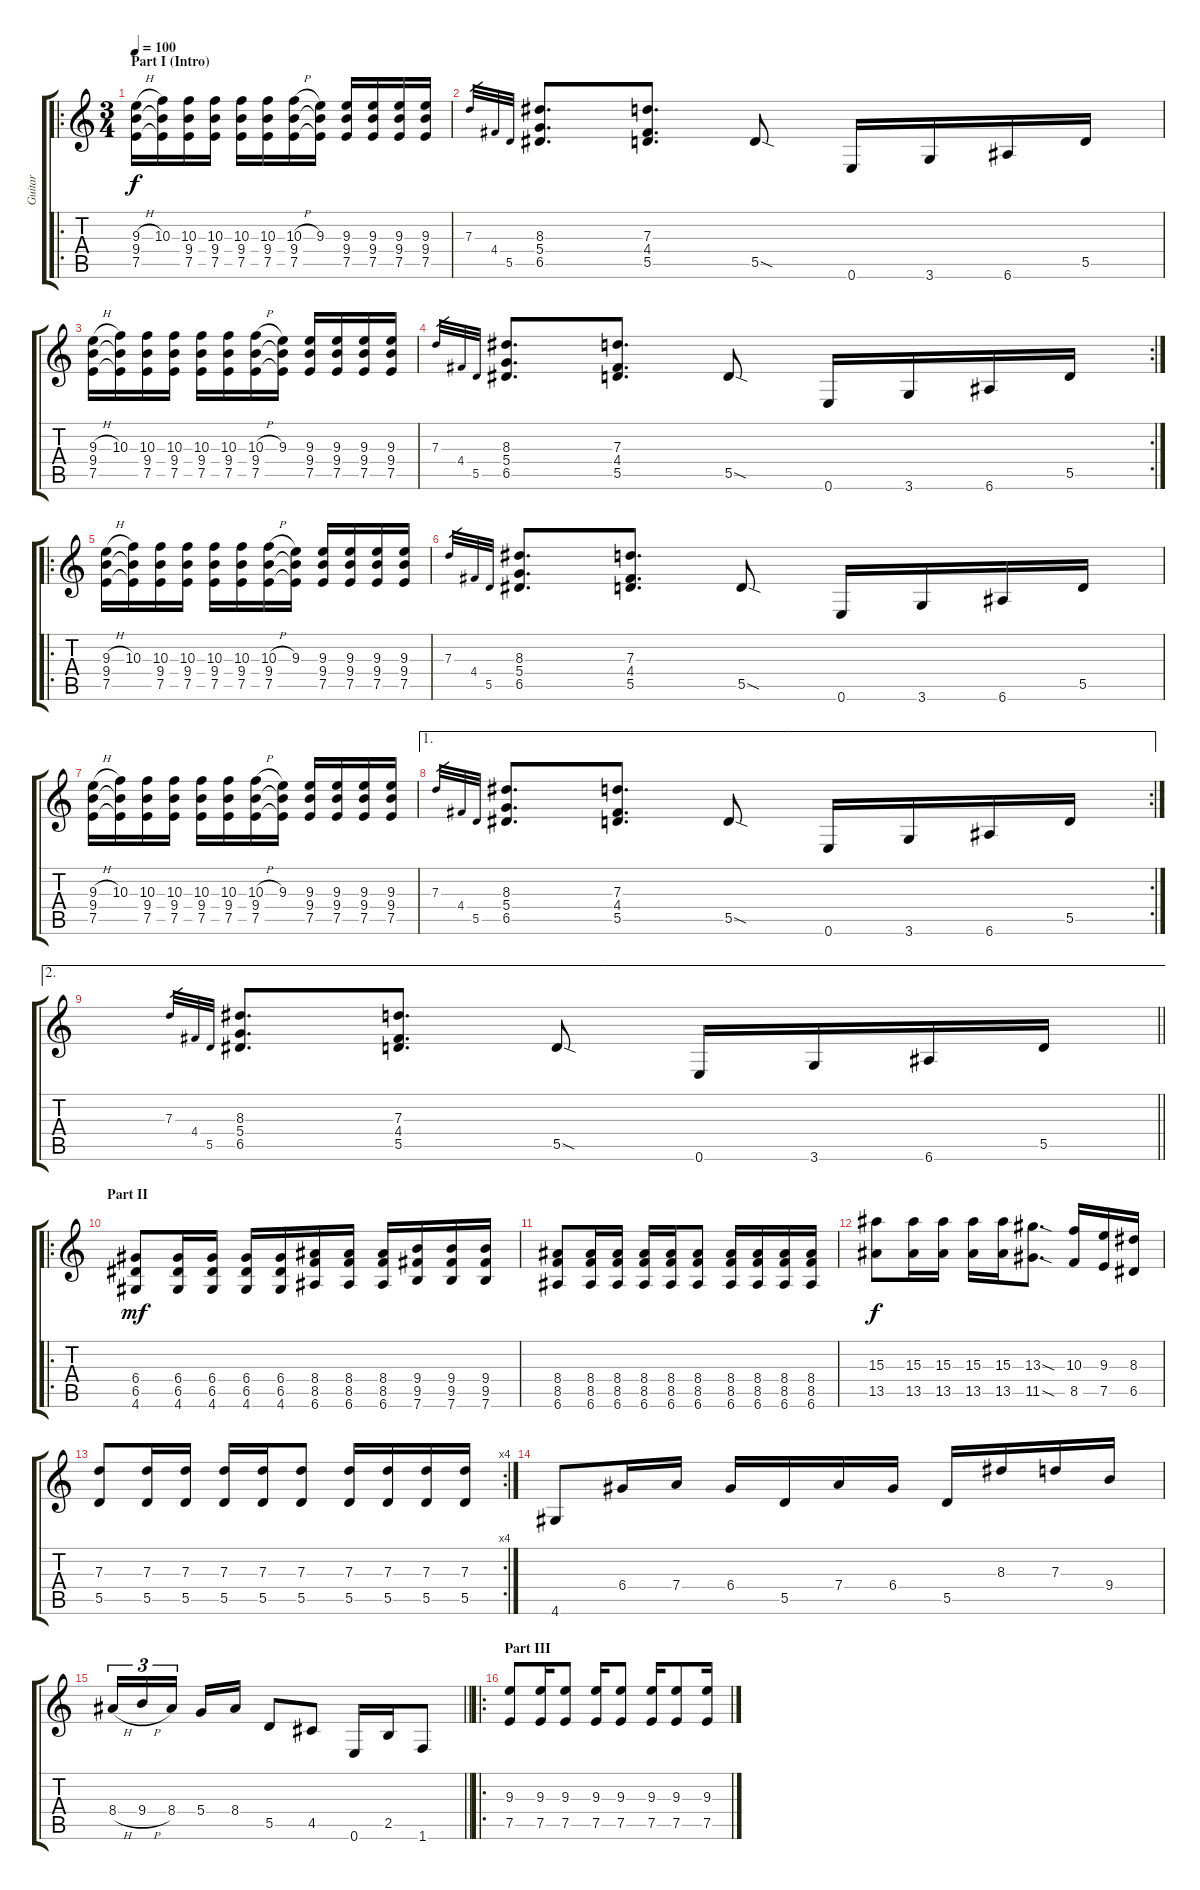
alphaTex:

\track ("Guitar" "Guitar") {instrument distortionguitar}
\staff {score tabs}
\tuning (E4 B3 G3 D3 A2 E2) {hide}
\ro
\ts (3 4)
\section ("" "Part I (Intro)")
\tempo 100
\clef g2
\ks c
(9.3{h} 9.4 7.5).16{dy f instrument distortionguitar} (10.3 9.4{t} 7.5{t}).16 (10.3 9.4 7.5).16 (10.3 9.4 7.5).16 (10.3 9.4 7.5).16 (10.3 9.4 7.5).16 (10.3{h} 9.4 7.5).16 (9.3 9.4{t} 7.5{t}).16 (9.3 9.4 7.5).16 (9.3 9.4 7.5).16 (9.3 9.4 7.5).16 (9.3 9.4 7.5).16 |
7.3.32{gr} 4.4.32{gr} 5.5.32{gr} (8.3 5.4 6.5).8{d} (7.3 4.4 5.5).8{d} 5.5{sod}.8 0.6.16 3.6.16 6.6.16 5.5.16 |
(9.3{h} 9.4 7.5).16 (10.3 9.4{t} 7.5{t}).16 (10.3 9.4 7.5).16 (10.3 9.4 7.5).16 (10.3 9.4 7.5).16 (10.3 9.4 7.5).16 (10.3{h} 9.4 7.5).16 (9.3 9.4{t} 7.5{t}).16 (9.3 9.4 7.5).16 (9.3 9.4 7.5).16 (9.3 9.4 7.5).16 (9.3 9.4 7.5).16 |
\rc 2
7.3.32{gr} 4.4.32{gr} 5.5.32{gr} (8.3 5.4 6.5).8{d} (7.3 4.4 5.5).8{d} 5.5{sod}.8 0.6.16 3.6.16 6.6.16 5.5.16 |
\ro
(9.3{h} 9.4 7.5).16 (10.3 9.4{t} 7.5{t}).16 (10.3 9.4 7.5).16 (10.3 9.4 7.5).16 (10.3 9.4 7.5).16 (10.3 9.4 7.5).16 (10.3{h} 9.4 7.5).16 (9.3 9.4{t} 7.5{t}).16 (9.3 9.4 7.5).16 (9.3 9.4 7.5).16 (9.3 9.4 7.5).16 (9.3 9.4 7.5).16 |
7.3.32{gr} 4.4.32{gr} 5.5.32{gr} (8.3 5.4 6.5).8{d} (7.3 4.4 5.5).8{d} 5.5{sod}.8 0.6.16 3.6.16 6.6.16 5.5.16 |
(9.3{h} 9.4 7.5).16 (10.3 9.4{t} 7.5{t}).16 (10.3 9.4 7.5).16 (10.3 9.4 7.5).16 (10.3 9.4 7.5).16 (10.3 9.4 7.5).16 (10.3{h} 9.4 7.5).16 (9.3 9.4{t} 7.5{t}).16 (9.3 9.4 7.5).16 (9.3 9.4 7.5).16 (9.3 9.4 7.5).16 (9.3 9.4 7.5).16 |
\ae 1
\rc 2
7.3.32{gr} 4.4.32{gr} 5.5.32{gr} (8.3 5.4 6.5).8{d} (7.3 4.4 5.5).8{d} 5.5{sod}.8 0.6.16 3.6.16 6.6.16 5.5.16 |
\ae 2
\barLineRight lightlight
7.3.32{gr} 4.4.32{gr} 5.5.32{gr} (8.3 5.4 6.5).8{d} (7.3 4.4 5.5).8{d} 5.5{sod}.8 0.6.16 3.6.16 6.6.16 5.5.16 |
\ro
\section ("" "Part II")
(6.4 6.5 4.6).8{dy mf} (6.4 6.5 4.6).16 (6.4 6.5 4.6).16 (6.4 6.5 4.6).16 (6.4 6.5 4.6).16 (8.4 8.5 6.6).16 (8.4 8.5 6.6).16 (8.4 8.5 6.6).16 (9.4 9.5 7.6).16 (9.4 9.5 7.6).16 (9.4 9.5 7.6).16 |
(8.4 8.5 6.6).8 (8.4 8.5 6.6).16 (8.4 8.5 6.6).16 (8.4 8.5 6.6).16 (8.4 8.5 6.6).16 (8.4 8.5 6.6).8 (8.4 8.5 6.6).16 (8.4 8.5 6.6).16 (8.4 8.5 6.6).16 (8.4 8.5 6.6).16 |
(15.3 13.5).8{dy f} (15.3 13.5).16 (15.3 13.5).16 (15.3 13.5).16 (15.3 13.5).16 (13.3{sod} 11.5{sod}).8{d} (10.3 8.5).16 (9.3 7.5).16 (8.3 6.5).16 |
\rc 4
(7.3 5.5).8 (7.3 5.5).16 (7.3 5.5).16 (7.3 5.5).16 (7.3 5.5).16 (7.3 5.5).8 (7.3 5.5).16 (7.3 5.5).16 (7.3 5.5).16 (7.3 5.5).16 |
4.6.8 6.4.16 7.4.16 6.4.16 5.5.16 7.4.16 6.4.16 5.5.16 8.3.16 7.3.16 9.4.16 |
\barLineRight lightlight
8.4{h}.16{tu (3 2)} 9.4{h}.16{tu (3 2)} 8.4.16{tu (3 2)} 5.4.16 8.4.16 5.5.8 4.5.8 0.6.16 2.5.16 1.6.8 |
\ro
\section ("" "Part III")
(9.3 7.5).8 (9.3 7.5).16 (9.3 7.5).8 (9.3 7.5).16 (9.3 7.5).8 (9.3 7.5).16 (9.3 7.5).8 (9.3 7.5).16
